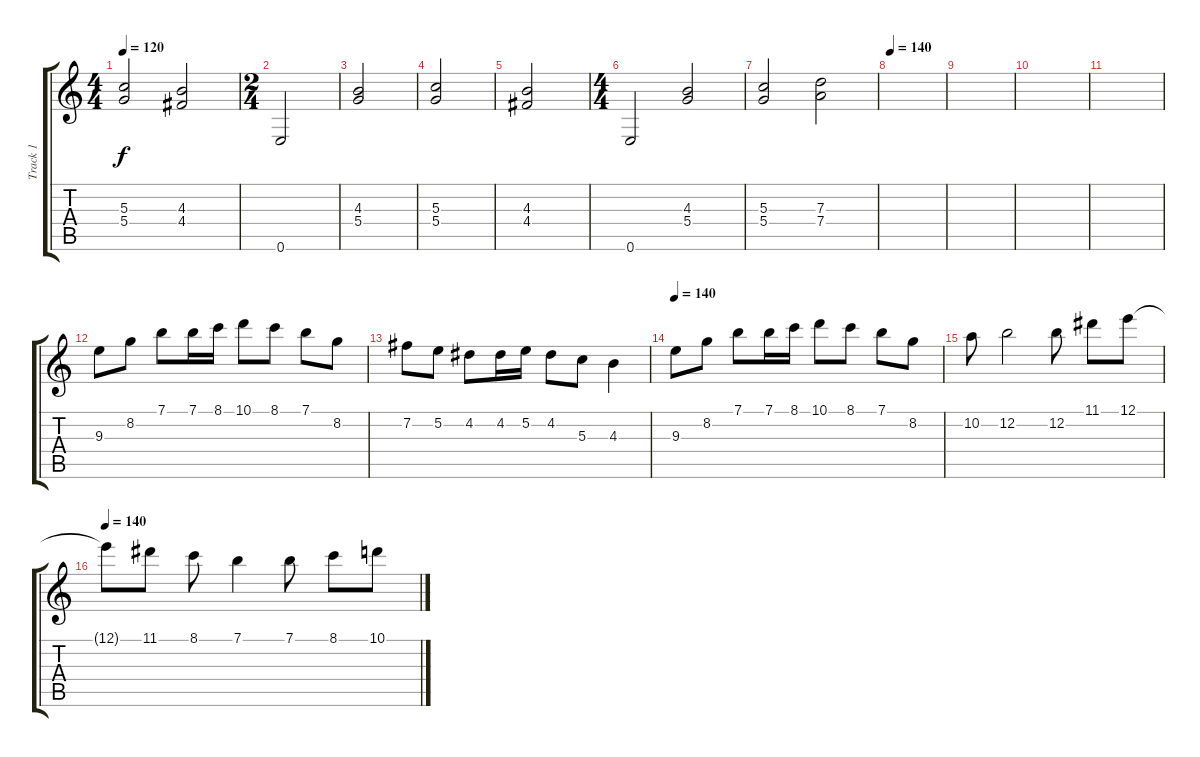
\track ("Track 1" "Track 1") {instrument acousticguitarsteel}
\staff {score tabs}
\tuning (E4 B3 G3 D3 A2 E2) {hide}
\ts (4 4)
\tempo 120
\clef g2
\ks c
(5.3 5.4).2{dy f} (4.3 4.4).2 |
\ts (2 4)
0.6.2 |
(4.3 5.4).2 |
(5.3 5.4).2 |
(4.3 4.4).2 |
\ts (4 4)
0.6.2 (4.3 5.4).2 |
(5.3 5.4).2 (7.3 7.4).2 |
\tempo 140
|
|
|
|
9.3.8 8.2.8 7.1.8 7.1.16 8.1.16 10.1.8 8.1.8 7.1.8 8.2.8 |
7.2.8 5.2.8 4.2.8 4.2.16 5.2.16 4.2.8 5.3.8 4.3.4 |
\tempo 140
9.3.8 8.2.8 7.1.8 7.1.16 8.1.16 10.1.8 8.1.8 7.1.8 8.2.8 |
10.2.8 12.2.2 12.2.8 11.1.8 12.1.8 |
\tempo 140
12.1{t}.8 11.1.8 8.1.8 7.1.4 7.1.8 8.1.8 10.1.8
